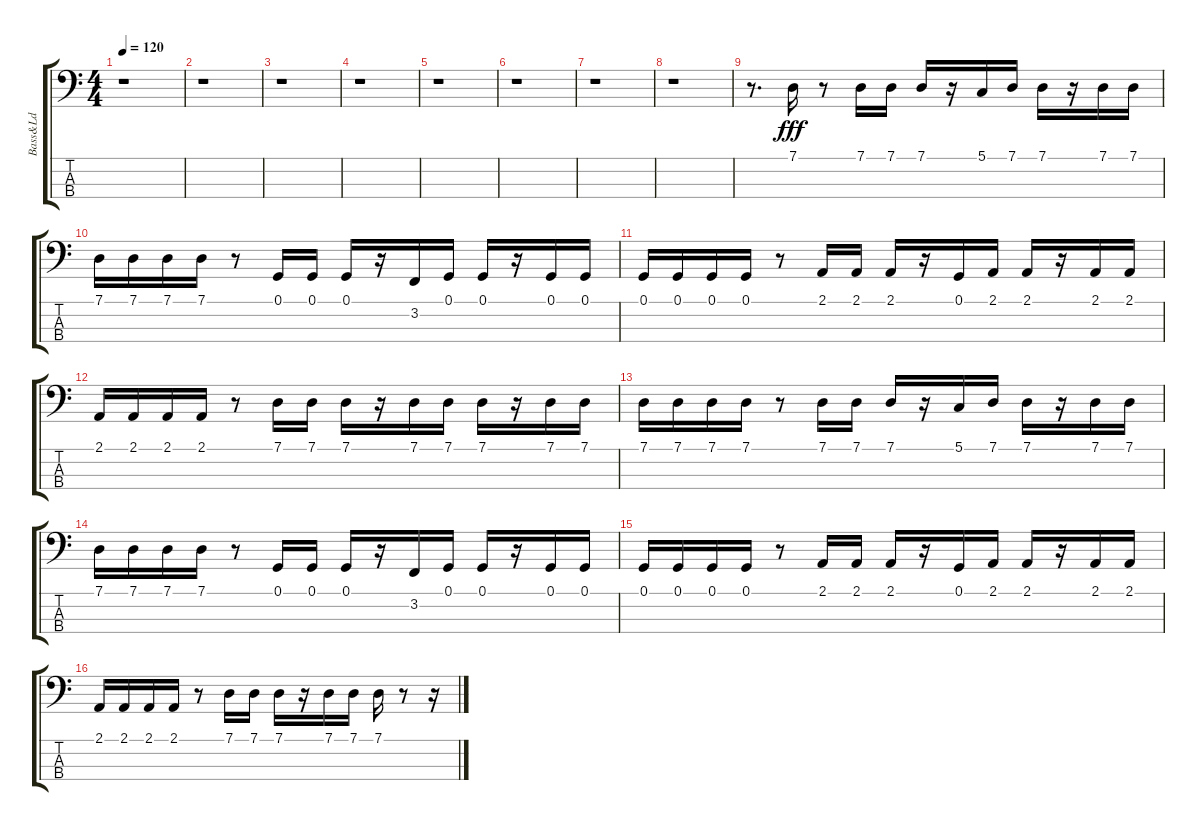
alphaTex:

\track ("Bass&Ld" "Bass&Ld") {instrument lead8bassandlead}
\staff {score tabs}
\tuning (G2 D2 A1 E1) {hide}
\ts (4 4)
\tempo 120
\clef f4
\ks c
r.1{dy fff} |
r.1 |
r.1 |
r.1 |
r.1 |
r.1 |
r.1 |
r.1 |
r.8{d} 7.1.16 r.8 7.1.16 7.1.16 7.1.16 r.16 5.1.16 7.1.16 7.1.16 r.16 7.1.16 7.1.16 |
7.1.16 7.1.16 7.1.16 7.1.16 r.8 0.1.16 0.1.16 0.1.16 r.16 3.2.16 0.1.16 0.1.16 r.16 0.1.16 0.1.16 |
0.1.16 0.1.16 0.1.16 0.1.16 r.8 2.1.16 2.1.16 2.1.16 r.16 0.1.16 2.1.16 2.1.16 r.16 2.1.16 2.1.16 |
2.1.16 2.1.16 2.1.16 2.1.16 r.8 7.1.16 7.1.16 7.1.16 r.16 7.1.16 7.1.16 7.1.16 r.16 7.1.16 7.1.16 |
7.1.16 7.1.16 7.1.16 7.1.16 r.8 7.1.16 7.1.16 7.1.16 r.16 5.1.16 7.1.16 7.1.16 r.16 7.1.16 7.1.16 |
7.1.16 7.1.16 7.1.16 7.1.16 r.8 0.1.16 0.1.16 0.1.16 r.16 3.2.16 0.1.16 0.1.16 r.16 0.1.16 0.1.16 |
0.1.16 0.1.16 0.1.16 0.1.16 r.8 2.1.16 2.1.16 2.1.16 r.16 0.1.16 2.1.16 2.1.16 r.16 2.1.16 2.1.16 |
2.1.16 2.1.16 2.1.16 2.1.16 r.8 7.1.16 7.1.16 7.1.16 r.16 7.1.16 7.1.16 7.1.16 r.8 r.16
